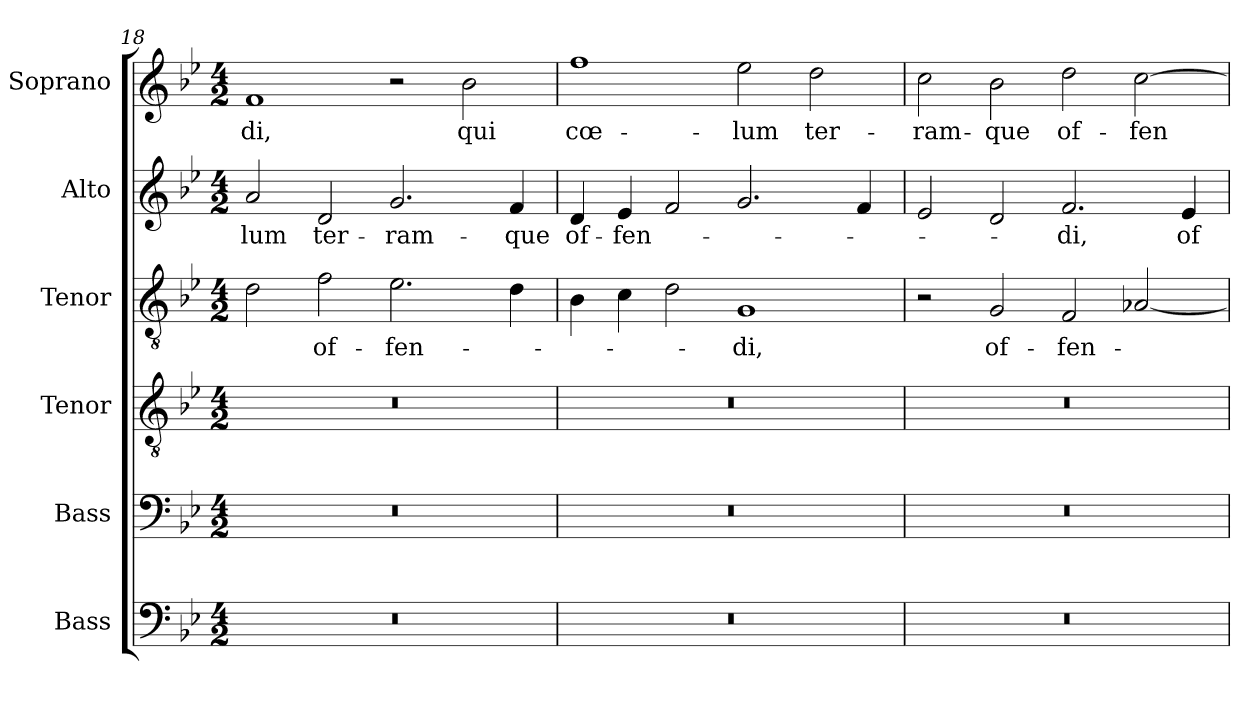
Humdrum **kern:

**kern	**kern	**kern	**kern	**text	**kern	**text	**kern	**text
*part6	*part5	*part4	*part3	*part3	*part2	*part2	*part1	*part1
*staff6	*staff5	*staff4	*staff3	*staff3	*staff2	*staff2	*staff1	*staff1
*I"Bass	*I"Bass	*I"Tenor	*I"Tenor	*	*I"Alto	*	*I"Soprano	*
*I'B2.	*I'B1.	*I'T2.	*I'T1.	*	*I'A.	*	*I'S.	*
*clefF4	*clefF4	*clefGv2	*clefGv2	*	*clefG2	*	*clefG2	*
*	*	*ITrd7c12	*ITrd7c12	*	*	*	*	*
*k[b-e-]	*k[b-e-]	*k[b-e-]	*k[b-e-]	*	*k[b-e-]	*	*k[b-e-]	*
*B-:	*B-:	*B-:	*B-:	*	*B-:	*	*B-:	*
*M4/2	*M4/2	*M4/2	*M4/2	*	*M4/2	*	*M4/2	*
=18	=18	=18	=18	=18	=18	=18	=18	=18
!LO:N:vis=1	!LO:N:vis=1	!LO:N:vis=1	!	!	!	!	!	!
!	!	!	!	!	!	!LO:LY:b:color=#000000	!	!
!	!	!	!	!	!	!	!	!LO:LY:b:color=#000000
0r	0r	0r	2Di\	.	2ai/	-lum	1fi	-di,
!	!	!	!	!LO:LY:b:color=#000000	!	!	!	!
!	!	!	!	!	!	!LO:LY:b:color=#000000	!	!
.	.	.	2Fi\	of-	2di/	ter-	.	.
!	!	!	!	!LO:LY:b:color=#000000	!	!	!	!
!	!	!	!	!	!	!LO:LY:b:color=#000000	!	!
.	.	.	2.E-i\	-fen-	2.gi/	-ram-	2r	.
!	!	!	!	!	!	!	!	!LO:LY:b:color=#000000
.	.	.	.	.	.	.	2b-i\	qui
!	!	!	!	!	!	!LO:LY:b:color=#000000	!	!
.	.	.	4Di\	.	4fi/	-que	.	.
=19	=19	=19	=19	=19	=19	=19	=19	=19
!LO:N:vis=1	!LO:N:vis=1	!LO:N:vis=1	!	!	!	!	!	!
!	!	!	!	!	!	!LO:LY:b:color=#000000	!	!
!	!	!	!	!	!	!	!	!LO:LY:b:color=#000000
0r	0r	0r	4BB-i\	.	4di/	of-	1ffi	cœ-
!	!	!	!	!	!	!LO:LY:b:color=#000000	!	!
.	.	.	4Ci\	.	4e-i/	-fen-	.	.
.	.	.	2Di\	.	2fi/	.	.	.
!	!	!	!	!LO:LY:b:color=#000000	!	!	!	!
!	!	!	!	!	!	!	!	!LO:LY:b:color=#000000
.	.	.	1GGi	-di,	2.gi/	.	2ee-i\	-lum
!	!	!	!	!	!	!	!	!LO:LY:b:color=#000000
.	.	.	.	.	.	.	2ddi\	ter-
.	.	.	.	.	4fi/	.	.	.
=20	=20	=20	=20	=20	=20	=20	=20	=20
!LO:N:vis=1	!LO:N:vis=1	!LO:N:vis=1	!	!	!	!	!	!
!	!	!	!	!	!	!	!	!LO:LY:b:color=#000000
0r	0r	0r	2r	.	2e-i/	.	2cci\	-ram-
!	!	!	!	!LO:LY:b:color=#000000	!	!	!	!
!	!	!	!	!	!	!	!	!LO:LY:b:color=#000000
.	.	.	2GGi/	of-	2di/	.	2b-i\	-que
!	!	!	!	!LO:LY:b:color=#000000	!	!	!	!
!	!	!	!	!	!	!LO:LY:b:color=#000000	!	!
!	!	!	!	!	!	!	!	!LO:LY:b:color=#000000
.	.	.	2FFi/	-fen-	2.fi/	-di,	2ddi\	of-
!	!	!	!	!	!	!	!	!LO:LY:b:color=#000000
.	.	.	[<2AA-Xi/	.	.	.	[>2cci\	-fen-
!	!	!	!	!	!	!LO:LY:b:color=#000000	!	!
.	.	.	.	.	4e-i/	of-	.	.
=	=	=	=	=	=	=	=	=
*-	*-	*-	*-	*-	*-	*-	*-	*-
